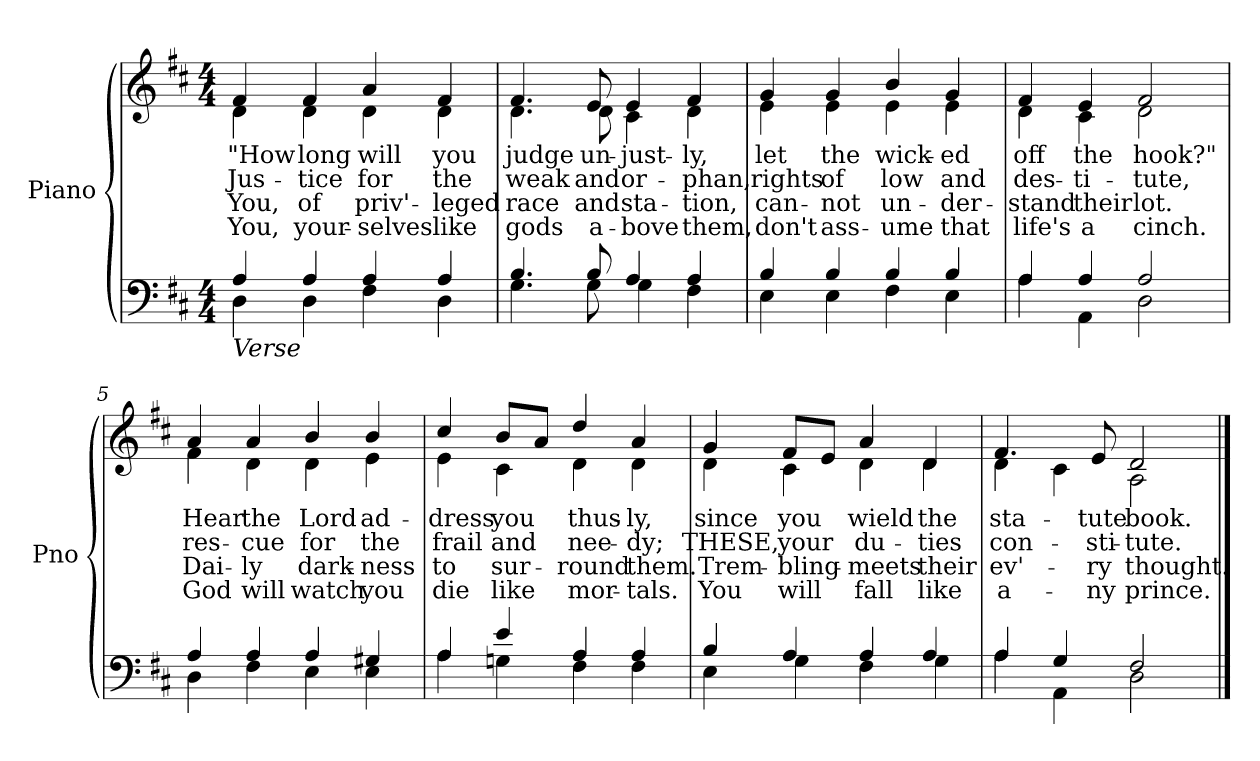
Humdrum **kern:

**kern	**kern	**text	**text	**text	**text
*part1	*part1	*part1	*part1	*part1	*part1
*staff2	*staff1	*staff1	*staff1	*staff1	*staff1
*I"Piano	*	*	*	*	*
*I'Pno	*	*	*	*	*
*clefF4	*clefG2	*	*	*	*
*k[f#c#]	*k[f#c#]	*	*	*	*
*M4/4	*M4/4	*	*	*	*
=1	=1	=1	=1	=1	=1
*^	*	*	*	*	*
!	!	!LO:TX:b:i:t=Verse	!	!	!	!
!LO:TX:b:i:t=Verse	!	!	!	!	!	!
!	!	!	!LO:LY:b	!LO:LY:b	!LO:LY:b	!LO:LY:b
*	*	*^	*	*	*	*
4A/	4D\	4f#/	4d\	"How	Jus-	You,	You,
!	!	!	!	!LO:LY:b	!LO:LY:b	!LO:LY:b	!LO:LY:b
4A/	4D\	4f#/	4d\	long	-tice	of	your-
!	!	!	!	!LO:LY:b	!LO:LY:b	!LO:LY:b	!LO:LY:b
4A/	4F#\	4a/	4d\	will	for	priv'-	-selves
!	!	!	!	!LO:LY:b	!LO:LY:b	!LO:LY:b	!LO:LY:b
4A/	4D\	4f#/	4d\	you	the	-leged	like
=2	=2	=2	=2	=2	=2	=2	=2
!	!	!	!	!LO:LY:b	!LO:LY:b	!LO:LY:b	!LO:LY:b
4.B/	4.G\	4.f#/	4.d\	judge	weak	race	gods
!	!	!	!	!LO:LY:b	!LO:LY:b	!LO:LY:b	!LO:LY:b
8B/	8G\	8e/	8d\	un-	and	and	a-
!	!	!	!	!LO:LY:b	!LO:LY:b	!LO:LY:b	!LO:LY:b
4A/	4G\	4e/	4c#\	-just-	or-	sta-	-bove
!	!	!	!	!LO:LY:b	!LO:LY:b	!LO:LY:b	!LO:LY:b
4A/	4F#\	4f#/	4d\	-ly,	-phan,	-tion,	them,
=3	=3	=3	=3	=3	=3	=3	=3
!	!	!	!	!LO:LY:b	!LO:LY:b	!LO:LY:b	!LO:LY:b
4B/	4E\	4g/	4e\	let	rights	can-	don't
!	!	!	!	!LO:LY:b	!LO:LY:b	!LO:LY:b	!LO:LY:b
4B/	4E\	4g/	4e\	the	of	-not	ass-
!	!	!	!	!LO:LY:b	!LO:LY:b	!LO:LY:b	!LO:LY:b
4B/	4F#\	4b/	4e\	wick-	low	un-	-ume
!	!	!	!	!LO:LY:b	!LO:LY:b	!LO:LY:b	!LO:LY:b
4B/	4E\	4g/	4e\	-ed	and	-der-	that
=4	=4	=4	=4	=4	=4	=4	=4
!	!	!	!	!LO:LY:b	!LO:LY:b	!LO:LY:b	!LO:LY:b
4A/	4A\	4f#/	4d\	off	des-	-stand	life's
!	!	!	!	!LO:LY:b	!LO:LY:b	!LO:LY:b	!LO:LY:b
4A/	4AA\	4e/	4c#\	the	-ti-	their	a
!	!	!	!	!LO:LY:b	!LO:LY:b	!LO:LY:b	!LO:LY:b
2A/	2D\	2f#/	2d\	hook?"	-tute,	lot.	cinch.
!!LO:LB:g=z	!!
=5	=5	=5	=5	=5	=5	=5	=5
!	!	!	!	!LO:LY:b	!LO:LY:b	!LO:LY:b	!LO:LY:b
4A/	4D\	4a/	4f#\	Hear	res-	Dai-	God
!	!	!	!	!LO:LY:b	!LO:LY:b	!LO:LY:b	!LO:LY:b
4A/	4F#\	4a/	4d\	the	-cue	-ly	will
!	!	!	!	!LO:LY:b	!LO:LY:b	!LO:LY:b	!LO:LY:b
4A/	4E\	4b/	4d\	Lord	for	dark-	watch
!	!	!	!	!LO:LY:b	!LO:LY:b	!LO:LY:b	!LO:LY:b
4G#X/	4E\	4b/	4e\	ad-	the	-ness	you
=6	=6	=6	=6	=6	=6	=6	=6
!	!	!	!	!LO:LY:b	!LO:LY:b	!LO:LY:b	!LO:LY:b
4A/	4A\	4cc#/	4e\	-dress	frail	to	die
!	!	!	!	!LO:LY:b	!LO:LY:b	!LO:LY:b	!LO:LY:b
4e/	4Gn\	8b/L	4c#\	you	and	sur-	like
.	.	8a/J	.	.	.	.	.
!	!	!	!	!LO:LY:b	!LO:LY:b	!LO:LY:b	!LO:LY:b
4A/	4F#\	4dd/	4d\	thus-	nee-	-round	mor-
!	!	!	!	!LO:LY:b	!LO:LY:b	!LO:LY:b	!LO:LY:b
4A/	4F#\	4a/	4d\	-ly,	-dy;	them.	-tals.
=7	=7	=7	=7	=7	=7	=7	=7
!	!	!	!	!LO:LY:b	!LO:LY:b	!LO:LY:b	!LO:LY:b
4B/	4E\	4g/	4d\	since	THESE,	Trem-	You
!	!	!	!	!LO:LY:b	!LO:LY:b	!LO:LY:b	!LO:LY:b
4A/	4G\	8f#/L	4c#\	you	your	-bling-	will
.	.	8e/J	.	.	.	.	.
!	!	!	!	!LO:LY:b	!LO:LY:b	!LO:LY:b	!LO:LY:b
4A/	4F#\	4a/	4d\	wield	du-	-meets	fall
!	!	!	!	!LO:LY:b	!LO:LY:b	!LO:LY:b	!LO:LY:b
4A/	4G\	4d/	4d\	the	-ties	their	like
=8	=8	=8	=8	=8	=8	=8	=8
!	!	!	!	!LO:LY:b	!LO:LY:b	!LO:LY:b	!LO:LY:b
4A/	4A\	4.f#/	4d\	sta-	con-	ev'-	a-
4G/	4AA\	.	4c#\	.	.	.	.
!	!	!	!	!LO:LY:b	!LO:LY:b	!LO:LY:b	!LO:LY:b
.	.	8e/	.	-tute	-sti-	-ry	-ny
!	!	!	!	!LO:LY:b	!LO:LY:b	!LO:LY:b	!LO:LY:b
2F#/	2D\	2d/	2A\	book.	-tute.	thought.	prince.
*v	*v	*	*	*	*	*	*
*	*v	*v	*	*	*	*
==	==	==	==	==	==
*-	*-	*-	*-	*-	*-
